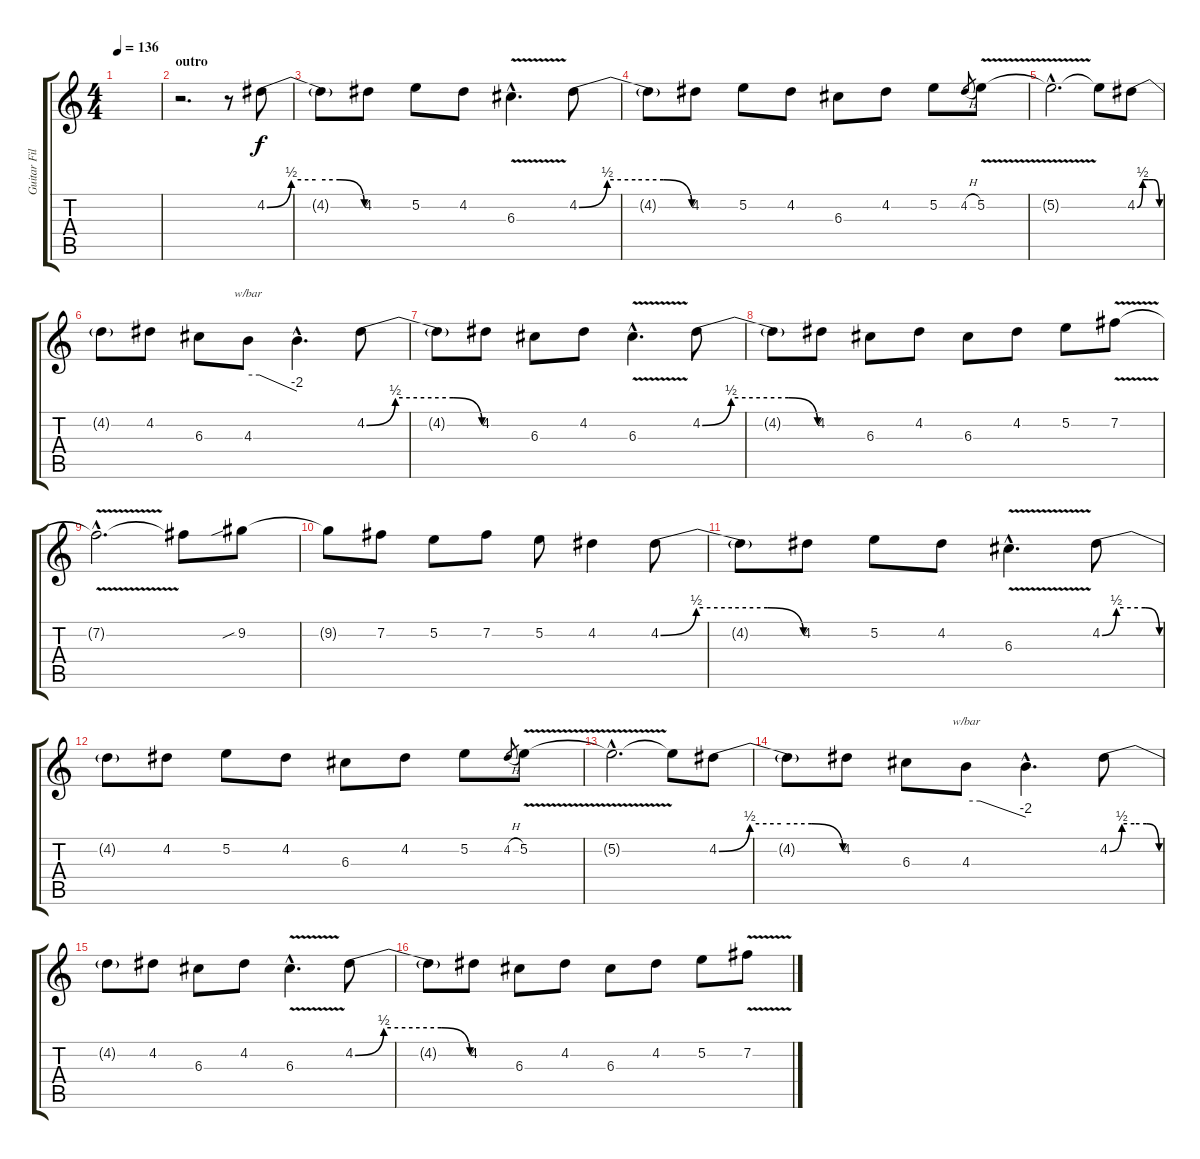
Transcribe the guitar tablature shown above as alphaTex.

\track ("Guitar Fills" "Guitar Fil") {instrument distortionguitar}
\staff {score tabs}
\tuning (E4 B3 G3 D3 A2 E2) {hide}
\ts (4 4)
\tempo 136
\clef g2
\ks c
|
\section ("" "outro")
r.2{d} r.8 4.2{be (custom 0 0 15 2 30 2 45 2 60 0)}.8 |
4.2{t}.8 4.2.8 5.2.8 4.2.8 6.3{v hac}.4{d} 4.2{be (custom 0 0 15 2 30 2 45 2 60 0)}.8 |
4.2{t}.8 4.2.8 5.2.8 4.2.8 6.3.8 4.2.8 5.2.8 4.2{h}.8{gr} 5.2{v}.8 |
5.2{hac t}.2{d} 5.2{t}.8 4.2{be (custom 0 0 15 2 30 2 45 2 60 0)}.8 |
4.2{t}.8 4.2.8 6.3.8 4.3.8{tbe (custom default 0 0 14 0 60 -8)} 4.3{hac t}.4{d} 4.2{be (custom 0 0 15 2 30 2 45 2 60 0)}.8 |
4.2{t}.8 4.2.8 6.3.8 4.2.8 6.3{v hac}.4{d} 4.2{be (custom 0 0 15 2 30 2 45 2 60 0)}.8 |
4.2{t}.8 4.2.8 6.3.8 4.2.8 6.3.8 4.2.8 5.2.8 7.2{v}.8 |
7.2{hac t}.2{d} 7.2{t}.8 9.2{sib}.8 |
9.2{t}.8 7.2.8 5.2.8 7.2.8 5.2.8 4.2.4 4.2{be (custom 0 0 15 2 30 2 45 2 60 0)}.8 |
4.2{t}.8 4.2.8 5.2.8 4.2.8 6.3{v hac}.4{d} 4.2{be (custom 0 0 15 2 30 2 45 2 60 0)}.8 |
4.2{t}.8 4.2.8 5.2.8 4.2.8 6.3.8 4.2.8 5.2.8 4.2{h}.8{gr} 5.2{v}.8 |
5.2{hac t}.2{d} 5.2{t}.8 4.2{be (custom 0 0 15 2 30 2 45 2 60 0)}.8 |
4.2{t}.8 4.2.8 6.3.8 4.3.8{tbe (custom default 0 0 14 0 60 -8)} 4.3{hac t}.4{d} 4.2{be (custom 0 0 15 2 30 2 45 2 60 0)}.8 |
4.2{t}.8 4.2.8 6.3.8 4.2.8 6.3{v hac}.4{d} 4.2{be (custom 0 0 15 2 30 2 45 2 60 0)}.8 |
4.2{t}.8 4.2.8 6.3.8 4.2.8 6.3.8 4.2.8 5.2.8 7.2{v}.8
